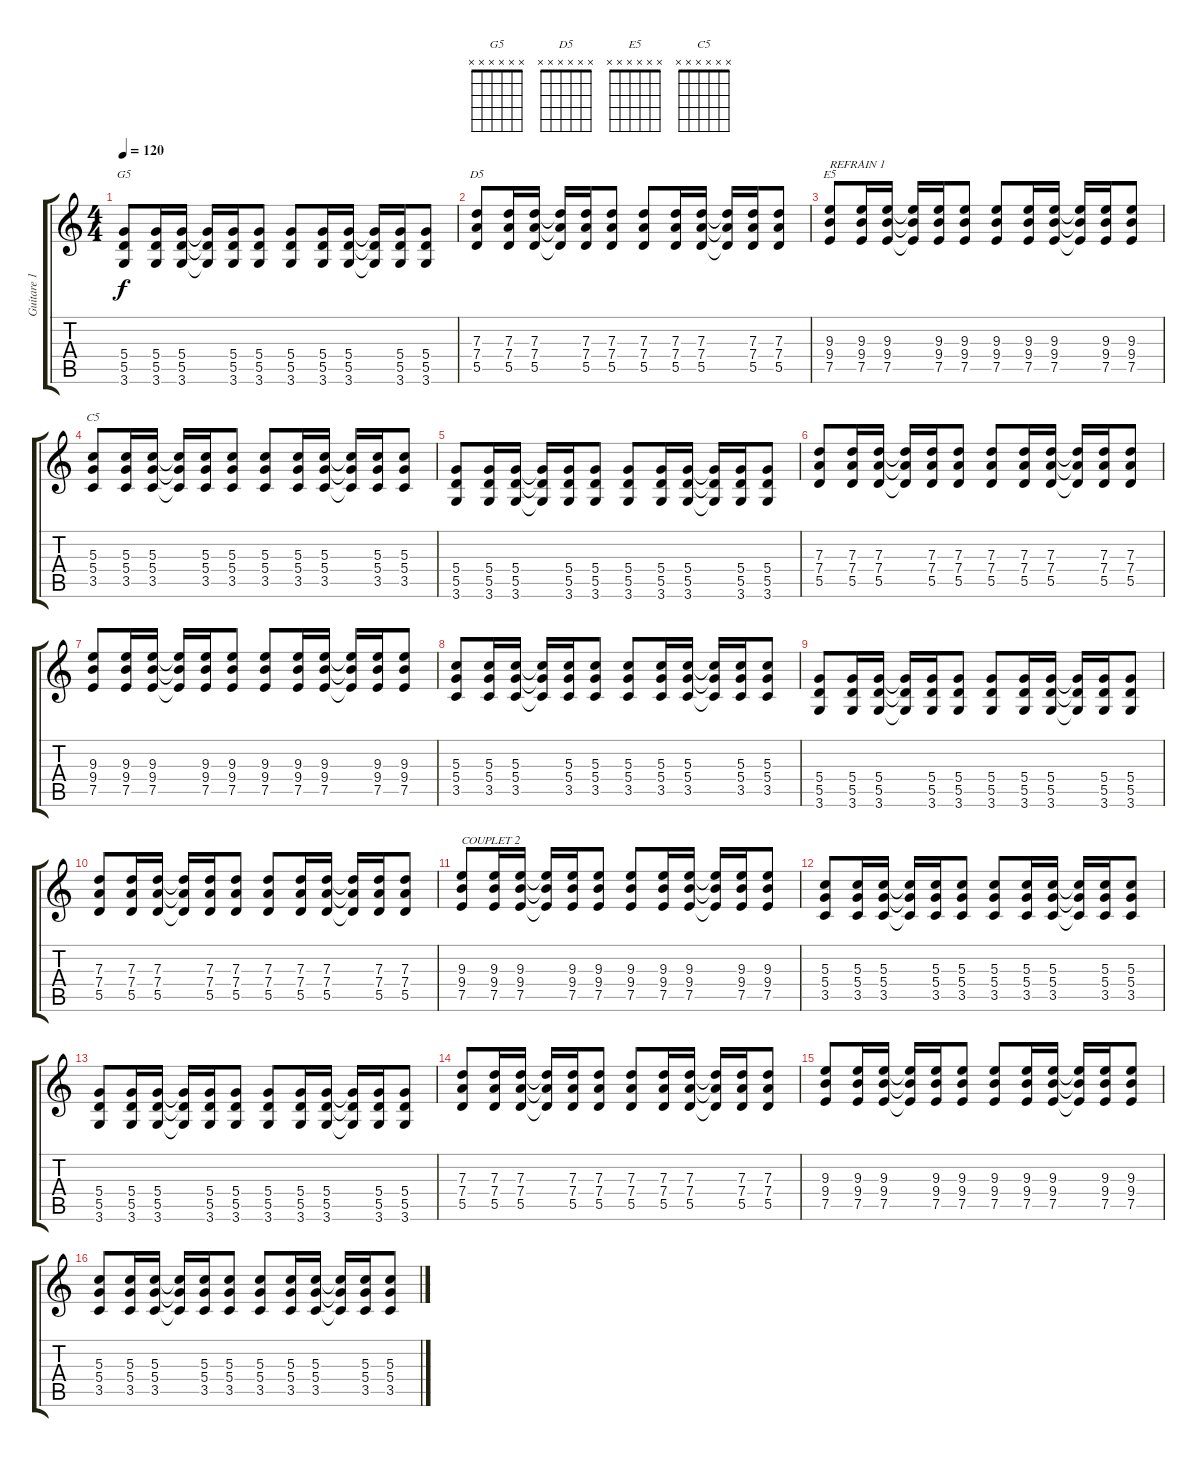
\track ("Guitare 1" "Guitare 1") {instrument overdrivenguitar}
\staff {score tabs}
\tuning (E4 B3 G3 D3 A2 E2) {hide}
\chord ("G5" x x x x x x) {firstfret 0}
\chord ("D5" x x x x x x) {firstfret 0}
\chord ("E5" x x x x x x) {firstfret 0}
\chord ("C5" x x x x x x) {firstfret 0}
\ts (4 4)
\tempo 120
\clef g2
\ks c
(5.4 5.5 3.6).8{ch "G5" dy f} (5.4 5.5 3.6).16 (5.4 5.5 3.6).16 (5.4{t} 5.5{t} 3.6{t}).16 (5.4 5.5 3.6).16 (5.4 5.5 3.6).8 (5.4 5.5 3.6).8 (5.4 5.5 3.6).16 (5.4 5.5 3.6).16 (5.4{t} 5.5{t} 3.6{t}).16 (5.4 5.5 3.6).16 (5.4 5.5 3.6).8 |
(7.3 7.4 5.5).8{ch "D5"} (7.3 7.4 5.5).16 (7.3 7.4 5.5).16 (7.3{t} 7.4{t} 5.5{t}).16 (7.3 7.4 5.5).16 (7.3 7.4 5.5).8 (7.3 7.4 5.5).8 (7.3 7.4 5.5).16 (7.3 7.4 5.5).16 (7.3{t} 7.4{t} 5.5{t}).16 (7.3 7.4 5.5).16 (7.3 7.4 5.5).8 |
(9.3 9.4 7.5).8{ch "E5" txt "REFRAIN 1"} (9.3 9.4 7.5).16 (9.3 9.4 7.5).16 (9.3{t} 9.4{t} 7.5{t}).16 (9.3 9.4 7.5).16 (9.3 9.4 7.5).8 (9.3 9.4 7.5).8 (9.3 9.4 7.5).16 (9.3 9.4 7.5).16 (9.3{t} 9.4{t} 7.5{t}).16 (9.3 9.4 7.5).16 (9.3 9.4 7.5).8 |
(5.3 5.4 3.5).8{ch "C5"} (5.3 5.4 3.5).16 (5.3 5.4 3.5).16 (5.3{t} 5.4{t} 3.5{t}).16 (5.3 5.4 3.5).16 (5.3 5.4 3.5).8 (5.3 5.4 3.5).8 (5.3 5.4 3.5).16 (5.3 5.4 3.5).16 (5.3{t} 5.4{t} 3.5{t}).16 (5.3 5.4 3.5).16 (5.3 5.4 3.5).8 |
(5.4 5.5 3.6).8 (5.4 5.5 3.6).16 (5.4 5.5 3.6).16 (5.4{t} 5.5{t} 3.6{t}).16 (5.4 5.5 3.6).16 (5.4 5.5 3.6).8 (5.4 5.5 3.6).8 (5.4 5.5 3.6).16 (5.4 5.5 3.6).16 (5.4{t} 5.5{t} 3.6{t}).16 (5.4 5.5 3.6).16 (5.4 5.5 3.6).8 |
(7.3 7.4 5.5).8 (7.3 7.4 5.5).16 (7.3 7.4 5.5).16 (7.3{t} 7.4{t} 5.5{t}).16 (7.3 7.4 5.5).16 (7.3 7.4 5.5).8 (7.3 7.4 5.5).8 (7.3 7.4 5.5).16 (7.3 7.4 5.5).16 (7.3{t} 7.4{t} 5.5{t}).16 (7.3 7.4 5.5).16 (7.3 7.4 5.5).8 |
(9.3 9.4 7.5).8 (9.3 9.4 7.5).16 (9.3 9.4 7.5).16 (9.3{t} 9.4{t} 7.5{t}).16 (9.3 9.4 7.5).16 (9.3 9.4 7.5).8 (9.3 9.4 7.5).8 (9.3 9.4 7.5).16 (9.3 9.4 7.5).16 (9.3{t} 9.4{t} 7.5{t}).16 (9.3 9.4 7.5).16 (9.3 9.4 7.5).8 |
(5.3 5.4 3.5).8 (5.3 5.4 3.5).16 (5.3 5.4 3.5).16 (5.3{t} 5.4{t} 3.5{t}).16 (5.3 5.4 3.5).16 (5.3 5.4 3.5).8 (5.3 5.4 3.5).8 (5.3 5.4 3.5).16 (5.3 5.4 3.5).16 (5.3{t} 5.4{t} 3.5{t}).16 (5.3 5.4 3.5).16 (5.3 5.4 3.5).8 |
(5.4 5.5 3.6).8 (5.4 5.5 3.6).16 (5.4 5.5 3.6).16 (5.4{t} 5.5{t} 3.6{t}).16 (5.4 5.5 3.6).16 (5.4 5.5 3.6).8 (5.4 5.5 3.6).8 (5.4 5.5 3.6).16 (5.4 5.5 3.6).16 (5.4{t} 5.5{t} 3.6{t}).16 (5.4 5.5 3.6).16 (5.4 5.5 3.6).8 |
(7.3 7.4 5.5).8 (7.3 7.4 5.5).16 (7.3 7.4 5.5).16 (7.3{t} 7.4{t} 5.5{t}).16 (7.3 7.4 5.5).16 (7.3 7.4 5.5).8 (7.3 7.4 5.5).8 (7.3 7.4 5.5).16 (7.3 7.4 5.5).16 (7.3{t} 7.4{t} 5.5{t}).16 (7.3 7.4 5.5).16 (7.3 7.4 5.5).8 |
(9.3 9.4 7.5).8{txt "COUPLET 2"} (9.3 9.4 7.5).16 (9.3 9.4 7.5).16 (9.3{t} 9.4{t} 7.5{t}).16 (9.3 9.4 7.5).16 (9.3 9.4 7.5).8 (9.3 9.4 7.5).8 (9.3 9.4 7.5).16 (9.3 9.4 7.5).16 (9.3{t} 9.4{t} 7.5{t}).16 (9.3 9.4 7.5).16 (9.3 9.4 7.5).8 |
(5.3 5.4 3.5).8 (5.3 5.4 3.5).16 (5.3 5.4 3.5).16 (5.3{t} 5.4{t} 3.5{t}).16 (5.3 5.4 3.5).16 (5.3 5.4 3.5).8 (5.3 5.4 3.5).8 (5.3 5.4 3.5).16 (5.3 5.4 3.5).16 (5.3{t} 5.4{t} 3.5{t}).16 (5.3 5.4 3.5).16 (5.3 5.4 3.5).8 |
(5.4 5.5 3.6).8 (5.4 5.5 3.6).16 (5.4 5.5 3.6).16 (5.4{t} 5.5{t} 3.6{t}).16 (5.4 5.5 3.6).16 (5.4 5.5 3.6).8 (5.4 5.5 3.6).8 (5.4 5.5 3.6).16 (5.4 5.5 3.6).16 (5.4{t} 5.5{t} 3.6{t}).16 (5.4 5.5 3.6).16 (5.4 5.5 3.6).8 |
(7.3 7.4 5.5).8 (7.3 7.4 5.5).16 (7.3 7.4 5.5).16 (7.3{t} 7.4{t} 5.5{t}).16 (7.3 7.4 5.5).16 (7.3 7.4 5.5).8 (7.3 7.4 5.5).8 (7.3 7.4 5.5).16 (7.3 7.4 5.5).16 (7.3{t} 7.4{t} 5.5{t}).16 (7.3 7.4 5.5).16 (7.3 7.4 5.5).8 |
(9.3 9.4 7.5).8 (9.3 9.4 7.5).16 (9.3 9.4 7.5).16 (9.3{t} 9.4{t} 7.5{t}).16 (9.3 9.4 7.5).16 (9.3 9.4 7.5).8 (9.3 9.4 7.5).8 (9.3 9.4 7.5).16 (9.3 9.4 7.5).16 (9.3{t} 9.4{t} 7.5{t}).16 (9.3 9.4 7.5).16 (9.3 9.4 7.5).8 |
(5.3 5.4 3.5).8 (5.3 5.4 3.5).16 (5.3 5.4 3.5).16 (5.3{t} 5.4{t} 3.5{t}).16 (5.3 5.4 3.5).16 (5.3 5.4 3.5).8 (5.3 5.4 3.5).8 (5.3 5.4 3.5).16 (5.3 5.4 3.5).16 (5.3{t} 5.4{t} 3.5{t}).16 (5.3 5.4 3.5).16 (5.3 5.4 3.5).8
